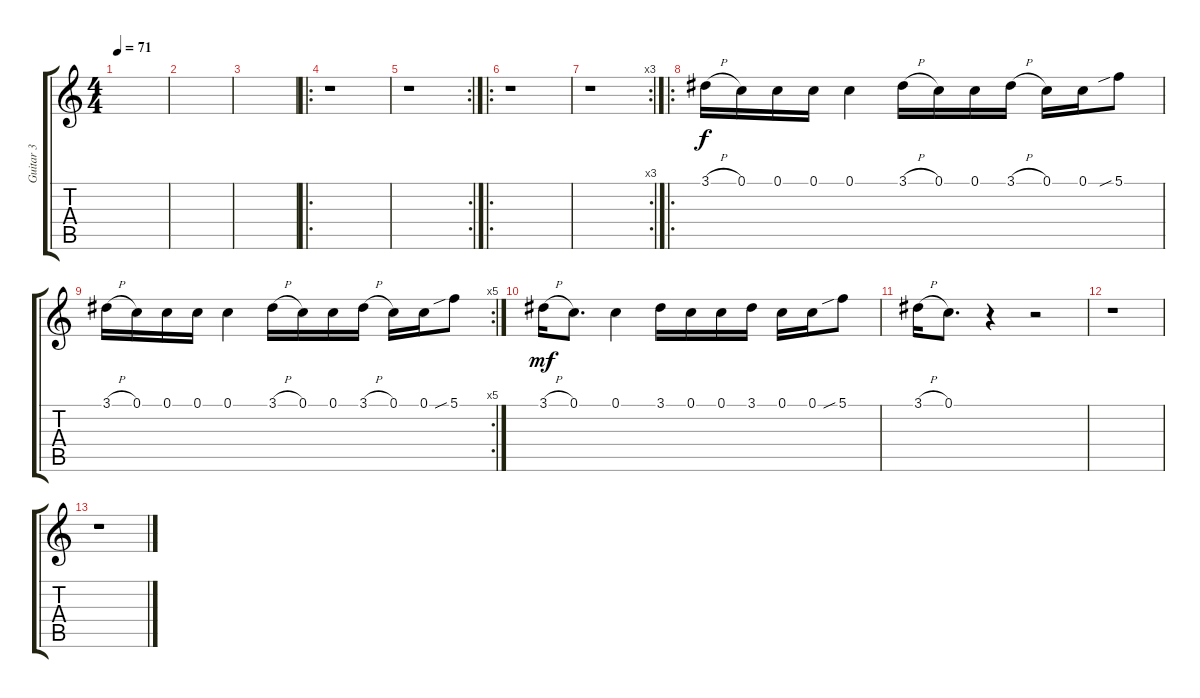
\track ("Guitar 3" "Guitar 3") {instrument distortionguitar}
\staff {score tabs}
\tuning (C4 A3 F3 C3 F2 C2) {hide}
\ts (4 4)
\tempo 71
\clef g2
\ks c
|
|
|
\ro
r.1 |
\rc 2
r.1 |
\ro
r.1 |
\rc 3
r.1 |
\ro
3.1{h}.16 0.1.16 0.1.16 0.1.16 0.1.4 3.1{h}.16 0.1.16 0.1.16 3.1{h}.16 0.1.16 0.1.16 5.1{sib}.8 |
\rc 5
3.1{h}.16 0.1.16 0.1.16 0.1.16 0.1.4 3.1{h}.16 0.1.16 0.1.16 3.1{h}.16 0.1.16 0.1.16 5.1{sib}.8 |
3.1{h}.16{dy mf} 0.1.8{d} 0.1.4 3.1.16 0.1.16 0.1.16 3.1.16 0.1.16 0.1.16 5.1{sib}.8 |
3.1{h}.16 0.1.8{d} r.4 r.2 |
r.1 |
r.1
